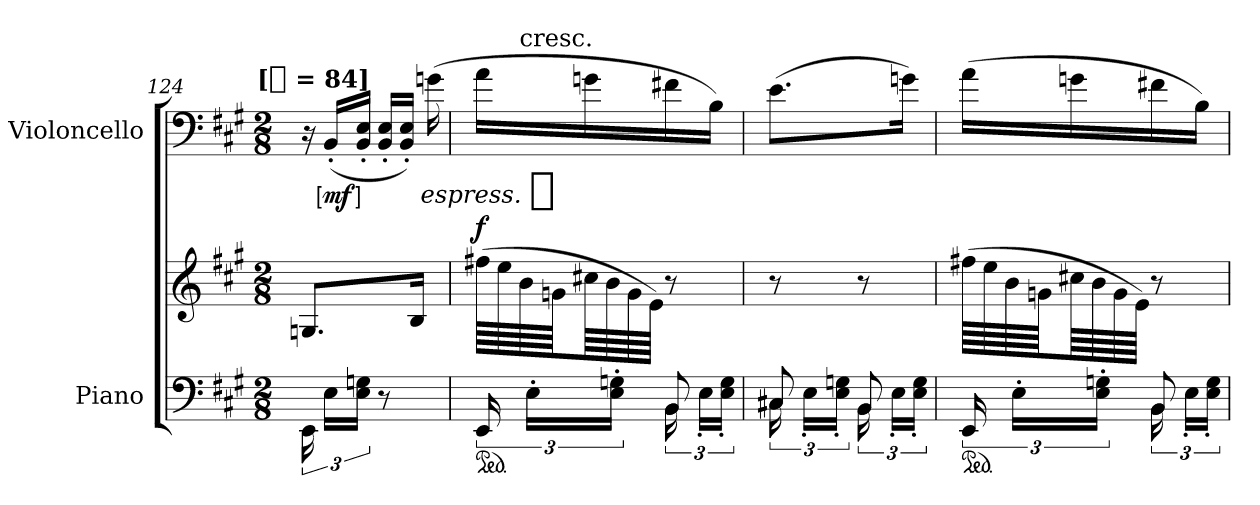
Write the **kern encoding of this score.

**kern	**kern	**dynam	**kern	**dynam
*part2	*part2	*part2	*part1	*part1
*staff3	*staff2	*staff2/3	*staff1	*staff1
*I"Piano	*	*	*I"Violoncello	*
*	*	*	*I'vc	*
*clefF4	*clefG2	*	*clefF4	*
*k[f#c#g#]	*k[f#c#g#]	*	*k[f#c#g#]	*
*A:	*A:	*	*A:	*
!!LO:TX:omd:t=[[8th] = 84]
*M2/8	*M2/8	*	*M2/8	*
*MM42	*MM42	*	*MM42	*
*	*	*	*Xtuplet	*
=124	=124	=124	=124	=124
24EE\	8.Gn/L	.	24r	.
!	!	!	!	!LO:DY:ed=brack
24E\LL	.	.	(24BB'LL	mf
24E\ 24Gn\JJ	.	.	24BB' 24E'JJ	.
8r	.	.	24BB' 24E'LL	.
.	.	.	24BB' 24E'JJ)	.
.	16B/Jk	.	.	.
!	!	!	!	!LO:DY:t=espress. %s
.	.	.	(24gn	f
=125	=125	=125	=125	=125
*^	*	*	*	*
!	!	!	!LO:DY:a	!	!
*	*	*	*	*^	*
*ped	*	*	*	*	*	*
8ryy	24EE	(64ff#XLLLL	f	16aLL	32ryy	.
.	.	64ee	.	.	.	.
!	!	!	!	!	!LO:TX:t=cresc.	!
.	.	64b	.	.	8..ryy	.
.	24E'LL	.	.	.	.	.
.	.	64gnJJJ	.	.	.	.
.	.	64cc#XLLL	.	16gn	.	.
.	.	64b	.	.	.	.
.	24E' 24Gn'JJ	.	.	.	.	.
.	.	64g	.	.	.	.
.	.	64eJJJJ)	.	.	.	.
8BB/	24BB\	8r	.	16f#X	.	.
.	24E'\LL	.	.	.	.	.
.	.	.	.	16BJJ)	.	.
.	24E' 24G'JJ	.	.	.	.	.
*	*	*	*	*v	*v	*
=126	=126	=126	=126	=126	=126
8C#X/	24C#X\	8r	.	(8.eL	.
.	24E'\LL	.	.	.	.
.	24E' 24Gn'JJ	.	.	.	.
8BB/	24BB\	8r	.	.	.
.	24E'\LL	.	.	.	.
.	.	.	.	16gnJk)	.
.	24E' 24G'JJ	.	.	.	.
=127	=127	=127	=127	=127	=127
*ped	*	*	*	*	*
8ryy	24EE	(64ff#XLLLL	.	(16aLL	.
.	.	64ee	.	.	.
.	.	64b	.	.	.
.	24E'LL	.	.	.	.
.	.	64gnJJJ	.	.	.
.	.	64cc#XLLL	.	16gn	.
.	.	64b	.	.	.
.	24E' 24Gn'JJ	.	.	.	.
.	.	64g	.	.	.
.	.	64eJJJJ)	.	.	.
8BB/	24BB\	8r	.	16f#X	.
.	24E'\LL	.	.	.	.
.	.	.	.	16BJJ)	.
.	24E' 24G'JJ	.	.	.	.
*v	*v	*	*	*	*
=	=	=	=	=
*-	*-	*-	*-	*-
